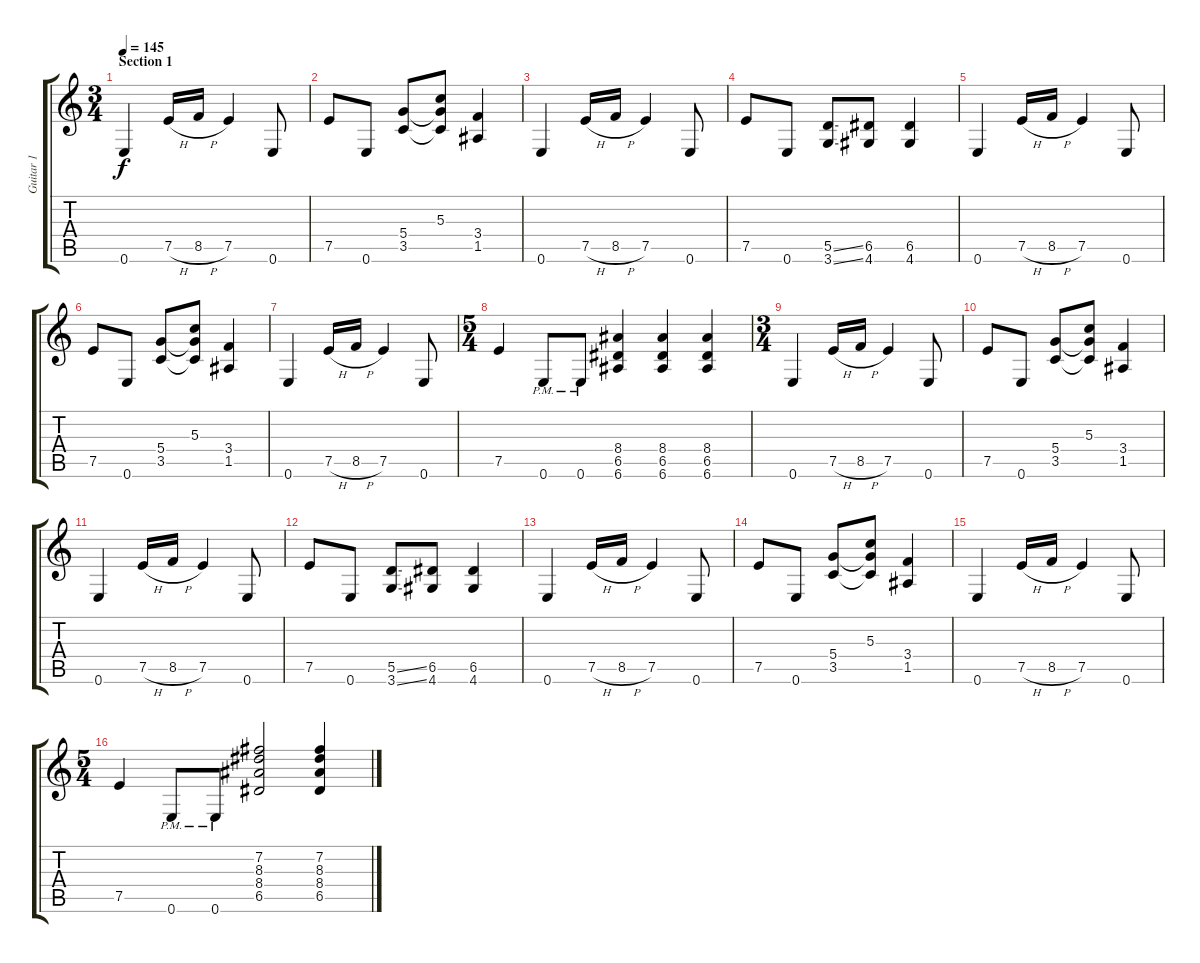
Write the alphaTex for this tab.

\track ("Guitar 1" "Guitar 1") {instrument distortionguitar}
\staff {score tabs}
\tuning (E4 B3 G3 D3 A2 E2) {hide}
\ts (3 4)
\section ("" "Section 1")
\tempo 145
\clef g2
\ks c
0.6.4{dy f instrument distortionguitar} 7.5{h}.16 8.5{h}.16 7.5.4 0.6.8 |
7.5.8 0.6.8 (5.4 3.5).8 (5.3 5.4{t} 3.5{t}).8 (3.4 1.5).4 |
0.6.4 7.5{h}.16 8.5{h}.16 7.5.4 0.6.8 |
7.5.8 0.6.8 (5.5{ss} 3.6{ss}).8 (6.5 4.6).8 (6.5 4.6).4 |
0.6.4 7.5{h}.16 8.5{h}.16 7.5.4 0.6.8 |
7.5.8 0.6.8 (5.4 3.5).8 (5.3 5.4{t} 3.5{t}).8 (3.4 1.5).4 |
0.6.4 7.5{h}.16 8.5{h}.16 7.5.4 0.6.8 |
\ts (5 4)
7.5.4 0.6{pm}.8 0.6{pm}.8 (8.4 6.5 6.6).4 (8.4 6.5 6.6).4 (8.4 6.5 6.6).4 |
\ts (3 4)
0.6.4 7.5{h}.16 8.5{h}.16 7.5.4 0.6.8 |
7.5.8 0.6.8 (5.4 3.5).8 (5.3 5.4{t} 3.5{t}).8 (3.4 1.5).4 |
0.6.4 7.5{h}.16 8.5{h}.16 7.5.4 0.6.8 |
7.5.8 0.6.8 (5.5{ss} 3.6{ss}).8 (6.5 4.6).8 (6.5 4.6).4 |
0.6.4 7.5{h}.16 8.5{h}.16 7.5.4 0.6.8 |
7.5.8 0.6.8 (5.4 3.5).8 (5.3 5.4{t} 3.5{t}).8 (3.4 1.5).4 |
0.6.4 7.5{h}.16 8.5{h}.16 7.5.4 0.6.8 |
\ts (5 4)
7.5.4 0.6{pm}.8 0.6{pm}.8 (7.2 8.3 8.4 6.5).2 (7.2 8.3 8.4 6.5).4
